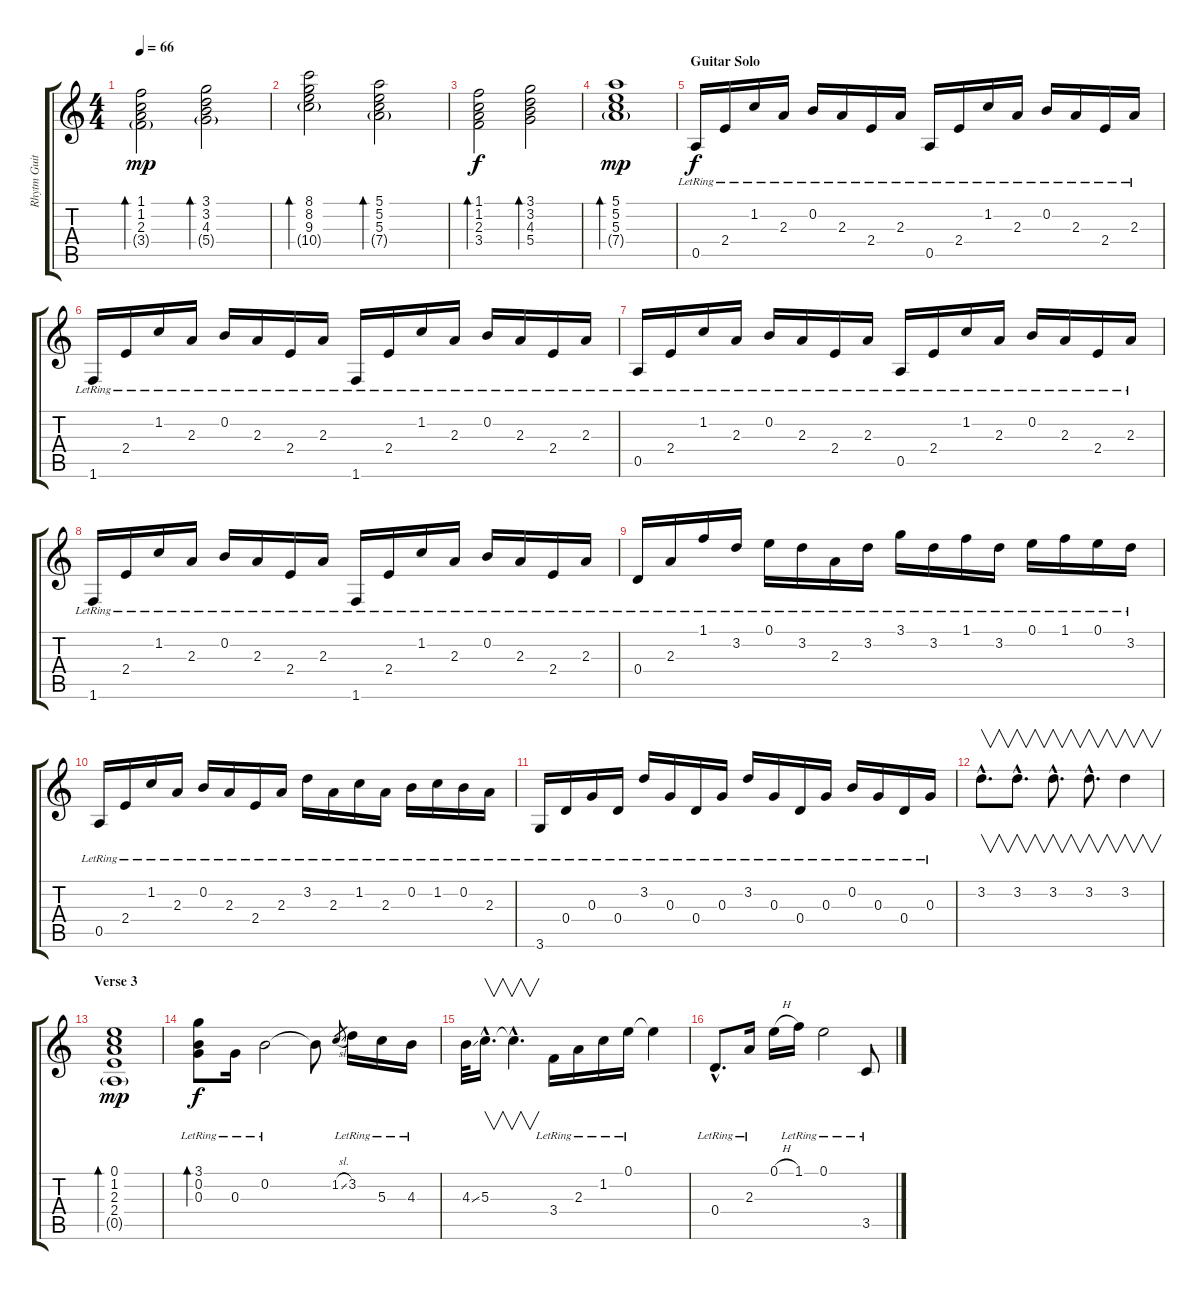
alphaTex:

\track ("Rhytm Guitar" "Rhytm Guit") {instrument electricguitarjazz}
\staff {score tabs}
\tuning (E4 B3 G3 D3 A2 E2) {hide}
\ts (4 4)
\tempo 66
\clef g2
\ks c
(1.1 1.2 2.3 3.4{g}).2{bd 240 dy mp} (3.1 3.2 4.3 5.4{g}).2{bd 240} |
(8.1 8.2 9.3 10.4{g}).2{bd 240} (5.1 5.2 5.3 7.4{g}).2{bd 240} |
(1.1 1.2 2.3 3.4).2{bd 240 dy f} (3.1 3.2 4.3 5.4).2{bd 240} |
(5.1 5.2 5.3 7.4{g}).1{bd 240 dy mp} |
\section ("" "Guitar Solo")
0.5{lr}.16{dy f} 2.4{lr}.16 1.2{lr}.16 2.3{lr}.16 0.2{lr}.16 2.3{lr}.16 2.4{lr}.16 2.3{lr}.16 0.5{lr}.16 2.4{lr}.16 1.2{lr}.16 2.3{lr}.16 0.2{lr}.16 2.3{lr}.16 2.4{lr}.16 2.3{lr}.16 |
1.6{lr}.16 2.4{lr}.16 1.2{lr}.16 2.3{lr}.16 0.2{lr}.16 2.3{lr}.16 2.4{lr}.16 2.3{lr}.16 1.6{lr}.16 2.4{lr}.16 1.2{lr}.16 2.3{lr}.16 0.2{lr}.16 2.3{lr}.16 2.4{lr}.16 2.3{lr}.16 |
0.5{lr}.16 2.4{lr}.16 1.2{lr}.16 2.3{lr}.16 0.2{lr}.16 2.3{lr}.16 2.4{lr}.16 2.3{lr}.16 0.5{lr}.16 2.4{lr}.16 1.2{lr}.16 2.3{lr}.16 0.2{lr}.16 2.3{lr}.16 2.4{lr}.16 2.3{lr}.16 |
1.6{lr}.16 2.4{lr}.16 1.2{lr}.16 2.3{lr}.16 0.2{lr}.16 2.3{lr}.16 2.4{lr}.16 2.3{lr}.16 1.6{lr}.16 2.4{lr}.16 1.2{lr}.16 2.3{lr}.16 0.2{lr}.16 2.3{lr}.16 2.4{lr}.16 2.3{lr}.16 |
0.4{lr}.16 2.3{lr}.16 1.1{lr}.16 3.2{lr}.16 0.1{lr}.16 3.2{lr}.16 2.3{lr}.16 3.2{lr}.16 3.1{lr}.16 3.2{lr}.16 1.1{lr}.16 3.2{lr}.16 0.1{lr}.16 1.1{lr}.16 0.1{lr}.16 3.2{lr}.16 |
0.5{lr}.16 2.4{lr}.16 1.2{lr}.16 2.3{lr}.16 0.2{lr}.16 2.3{lr}.16 2.4{lr}.16 2.3{lr}.16 3.2{lr}.16 2.3{lr}.16 1.2{lr}.16 2.3{lr}.16 0.2{lr}.16 1.2{lr}.16 0.2{lr}.16 2.3{lr}.16 |
3.6{lr}.16 0.4{lr}.16 0.3{lr}.16 0.4{lr}.16 3.2{lr}.16 0.3{lr}.16 0.4{lr}.16 0.3{lr}.16 3.2{lr}.16 0.3{lr}.16 0.4{lr}.16 0.3{lr}.16 0.2{lr}.16 0.3{lr}.16 0.4{lr}.16 0.3{lr}.16 |
3.2{hac}.8{v d} 3.2{hac}.8{v d} 3.2{hac}.8{v d} 3.2{hac}.8{v d} 3.2.4{v} |
\section ("" "Verse 3")
(0.1 1.2 2.3 2.4 0.5{g}).1{bd 240 dy mp} |
(3.1 0.2{lr} 0.3{lr}).8{bd 240 dy f} 0.3{lr}.16 0.2{lr}.2 0.2{t}.8 1.2{sl}.8{gr} 3.2{lr}.16 5.3{lr}.16 4.3{lr}.16 |
4.3{ss}.32 5.3{hac}.16{v d} 5.3{hac t}.4{v d} 3.4{lr}.16 2.3{lr}.16 1.2{lr}.16 0.1{lr}.16 0.1{t}.4 |
0.4{hac lr}.8{d} 2.3{lr}.16 0.1{h}.16 1.1{lr}.16 0.1{lr}.2 3.5{lr}.8
